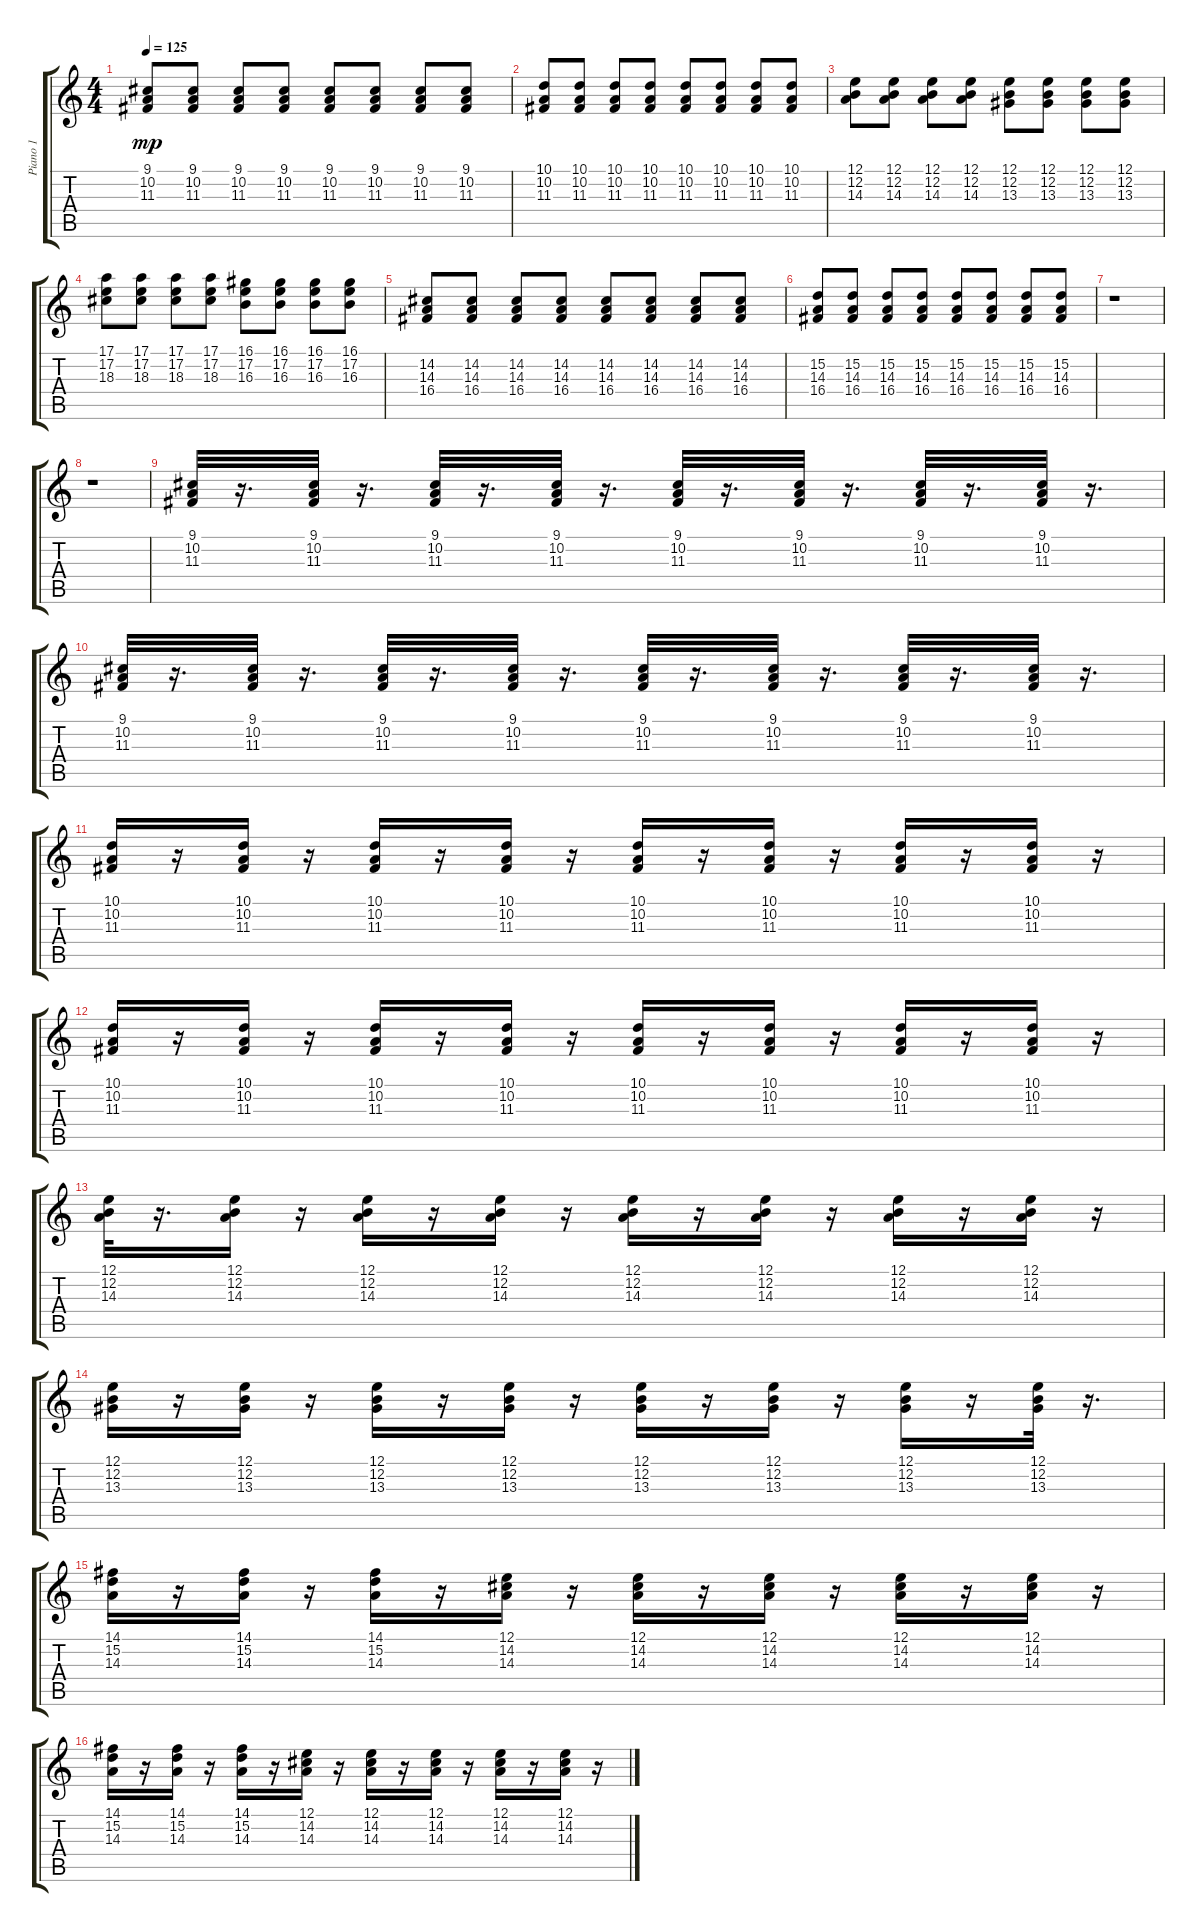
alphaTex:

\track ("Piano 1" "Piano 1") {instrument acousticgrandpiano}
\staff {score tabs}
\tuning (E4 B3 G3 D3 A2 E2) {hide}
\ts (4 4)
\tempo 125
\clef g2
\ks c
(9.1 10.2 11.3).8{dy mp instrument acousticgrandpiano} (9.1 10.2 11.3).8 (9.1 10.2 11.3).8 (9.1 10.2 11.3).8 (9.1 10.2 11.3).8 (9.1 10.2 11.3).8 (9.1 10.2 11.3).8 (9.1 10.2 11.3).8 |
(10.1 10.2 11.3).8 (10.1 10.2 11.3).8 (10.1 10.2 11.3).8 (10.1 10.2 11.3).8 (10.1 10.2 11.3).8 (10.1 10.2 11.3).8 (10.1 10.2 11.3).8 (10.1 10.2 11.3).8 |
(12.1 12.2 14.3).8 (12.1 12.2 14.3).8 (12.1 12.2 14.3).8 (12.1 12.2 14.3).8 (12.1 12.2 13.3).8 (12.1 12.2 13.3).8 (12.1 12.2 13.3).8 (12.1 12.2 13.3).8 |
(17.1 17.2 18.3).8 (17.1 17.2 18.3).8 (17.1 17.2 18.3).8 (17.1 17.2 18.3).8 (16.1 17.2 16.3).8 (16.1 17.2 16.3).8 (16.1 17.2 16.3).8 (16.1 17.2 16.3).8 |
(14.2 14.3 16.4).8 (14.2 14.3 16.4).8 (14.2 14.3 16.4).8 (14.2 14.3 16.4).8 (14.2 14.3 16.4).8 (14.2 14.3 16.4).8 (14.2 14.3 16.4).8 (14.2 14.3 16.4).8 |
(15.2 14.3 16.4).8 (15.2 14.3 16.4).8 (15.2 14.3 16.4).8 (15.2 14.3 16.4).8 (15.2 14.3 16.4).8 (15.2 14.3 16.4).8 (15.2 14.3 16.4).8 (15.2 14.3 16.4).8 |
r.1 |
r.1 |
(9.1 10.2 11.3).32 r.16{d} (9.1 10.2 11.3).32 r.16{d} (9.1 10.2 11.3).32 r.16{d} (9.1 10.2 11.3).32 r.16{d} (9.1 10.2 11.3).32 r.16{d} (9.1 10.2 11.3).32 r.16{d} (9.1 10.2 11.3).32 r.16{d} (9.1 10.2 11.3).32 r.16{d} |
(9.1 10.2 11.3).32 r.16{d} (9.1 10.2 11.3).32 r.16{d} (9.1 10.2 11.3).32 r.16{d} (9.1 10.2 11.3).32 r.16{d} (9.1 10.2 11.3).32 r.16{d} (9.1 10.2 11.3).32 r.16{d} (9.1 10.2 11.3).32 r.16{d} (9.1 10.2 11.3).32 r.16{d} |
(10.1 10.2 11.3).16 r.16 (10.1 10.2 11.3).16 r.16 (10.1 10.2 11.3).16 r.16 (10.1 10.2 11.3).16 r.16 (10.1 10.2 11.3).16 r.16 (10.1 10.2 11.3).16 r.16 (10.1 10.2 11.3).16 r.16 (10.1 10.2 11.3).16 r.16 |
(10.1 10.2 11.3).16 r.16 (10.1 10.2 11.3).16 r.16 (10.1 10.2 11.3).16 r.16 (10.1 10.2 11.3).16 r.16 (10.1 10.2 11.3).16 r.16 (10.1 10.2 11.3).16 r.16 (10.1 10.2 11.3).16 r.16 (10.1 10.2 11.3).16 r.16 |
(12.1 12.2 14.3).32 r.16{d} (12.1 12.2 14.3).16 r.16 (12.1 12.2 14.3).16 r.16 (12.1 12.2 14.3).16 r.16 (12.1 12.2 14.3).16 r.16 (12.1 12.2 14.3).16 r.16 (12.1 12.2 14.3).16 r.16 (12.1 12.2 14.3).16 r.16 |
(12.1 12.2 13.3).16 r.16 (12.1 12.2 13.3).16 r.16 (12.1 12.2 13.3).16 r.16 (12.1 12.2 13.3).16 r.16 (12.1 12.2 13.3).16 r.16 (12.1 12.2 13.3).16 r.16 (12.1 12.2 13.3).16 r.16 (12.1 12.2 13.3).32 r.16{d} |
(14.1 15.2 14.3).16 r.16 (14.1 15.2 14.3).16 r.16 (14.1 15.2 14.3).16 r.16 (12.1 14.2 14.3).16 r.16 (12.1 14.2 14.3).16 r.16 (12.1 14.2 14.3).16 r.16 (12.1 14.2 14.3).16 r.16 (12.1 14.2 14.3).16 r.16 |
(14.1 15.2 14.3).16 r.16 (14.1 15.2 14.3).16 r.16 (14.1 15.2 14.3).16 r.16 (12.1 14.2 14.3).16 r.16 (12.1 14.2 14.3).16 r.16 (12.1 14.2 14.3).16 r.16 (12.1 14.2 14.3).16 r.16 (12.1 14.2 14.3).16 r.16
